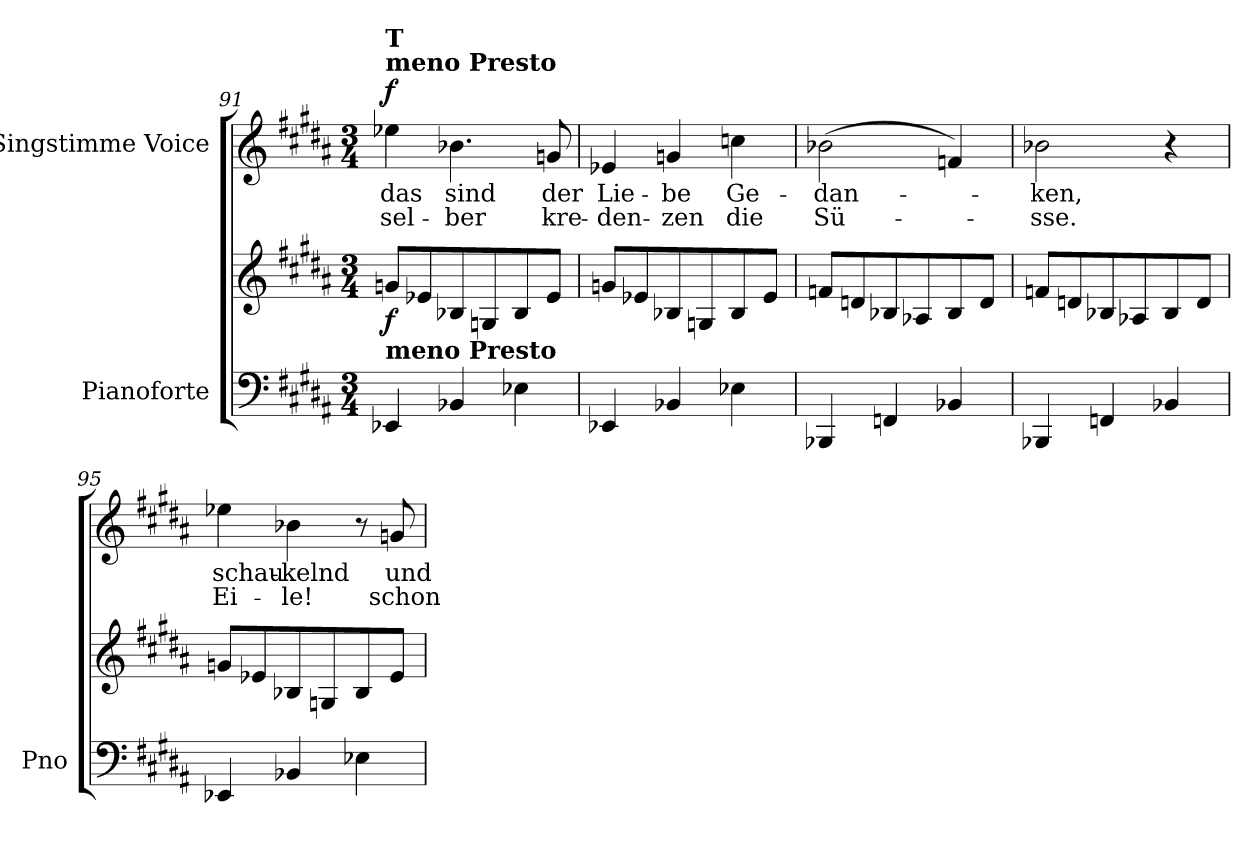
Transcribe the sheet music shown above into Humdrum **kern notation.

**kern	**kern	**dynam	**kern	**text	**text	**dynam
*part2	*part2	*part2	*part1	*part1	*part1	*part1
*staff3	*staff2	*staff2/3	*staff1	*staff1	*staff1	*staff1
*I"Pianoforte	*	*	*I"Singstimme Voice	*	*	*
*I'Pno	*	*	*	*	*	*
*clefF4	*clefG2	*	*clefG2	*	*	*
*k[f#c#g#d#a#]	*k[f#c#g#d#a#]	*	*k[f#c#g#d#a#]	*	*	*
*M3/4	*M3/4	*	*M3/4	*	*	*
=91	=91	=91	=91	=91	=91	=91
!	!	!	!LO:TX:a:B:t=meno Presto	!	!	!
!	!	!	!LO:TX:a:B:t=T	!	!	!
!LO:TX:a:B:t=meno Presto	!	!	!	!	!	!
!	!	!LO:DY:b	!	!LO:LY:b	!LO:LY:b	!LO:DY:a
4EE-X/	8gn/L	f	4ee-X\	das	sel-	f
.	8e-X/	.	.	.	.	.
!	!	!	!	!LO:LY:b	!LO:LY:b	!
4BB-X/	8B-X/	.	4.b-X\	sind	-ber	.
.	8Gn/	.	.	.	.	.
4E-X\	8B-/	.	.	.	.	.
!	!	!	!	!LO:LY:b	!LO:LY:b	!
.	8e-/J	.	8gn/	der	kre-	.
=92	=92	=92	=92	=92	=92	=92
!	!	!	!	!LO:LY:b	!LO:LY:b	!
4EE-X/	8gn/L	.	4e-X/	Lie-	-den-	.
.	8e-X/	.	.	.	.	.
!	!	!	!	!LO:LY:b	!LO:LY:b	!
4BB-X/	8B-X/	.	4gn/	-be	-zen	.
.	8Gn/	.	.	.	.	.
!	!	!	!	!LO:LY:b	!LO:LY:b	!
4E-X\	8B-/	.	4ccn\	Ge-	die	.
.	8e-/J	.	.	.	.	.
=93	=93	=93	=93	=93	=93	=93
!	!	!	!	!LO:LY:b	!LO:LY:b	!
4BBB-X/	8fn/L	.	(>2b-X\	-dan-	Sü-	.
.	8dn/	.	.	.	.	.
4FFn/	8B-X/	.	.	.	.	.
.	8A-X/	.	.	.	.	.
4BB-X/	8B-/	.	4fn/)	.	.	.
.	8d/J	.	.	.	.	.
!!LO:LB:g=z
=94	=94	=94	=94	=94	=94	=94
!	!	!	!	!LO:LY:b	!LO:LY:b	!
4BBB-X/	8fn/L	.	2b-X\	-ken,	sse.	.
.	8dn/	.	.	.	.	.
4FFn/	8B-X/	.	.	.	.	.
.	8A-X/	.	.	.	.	.
4BB-X/	8B-/	.	4r	.	.	.
.	8d/J	.	.	.	.	.
=95	=95	=95	=95	=95	=95	=95
!	!	!	!	!LO:LY:b	!LO:LY:b	!
4EE-X/	8gn/L	.	4ee-X\	schau-	Ei-	.
.	8e-X/	.	.	.	.	.
!	!	!	!	!LO:LY:b	!LO:LY:b	!
4BB-X/	8B-X/	.	4b-X\	-kelnd	-le!	.
.	8Gni/	.	.	.	.	.
4E-X\	8B-/	.	8r	.	.	.
!	!	!	!	!LO:LY:b	!LO:LY:b	!
.	8e-/J	.	8gn/	und	schon	.
=	=	=	=	=	=	=
*-	*-	*-	*-	*-	*-	*-
